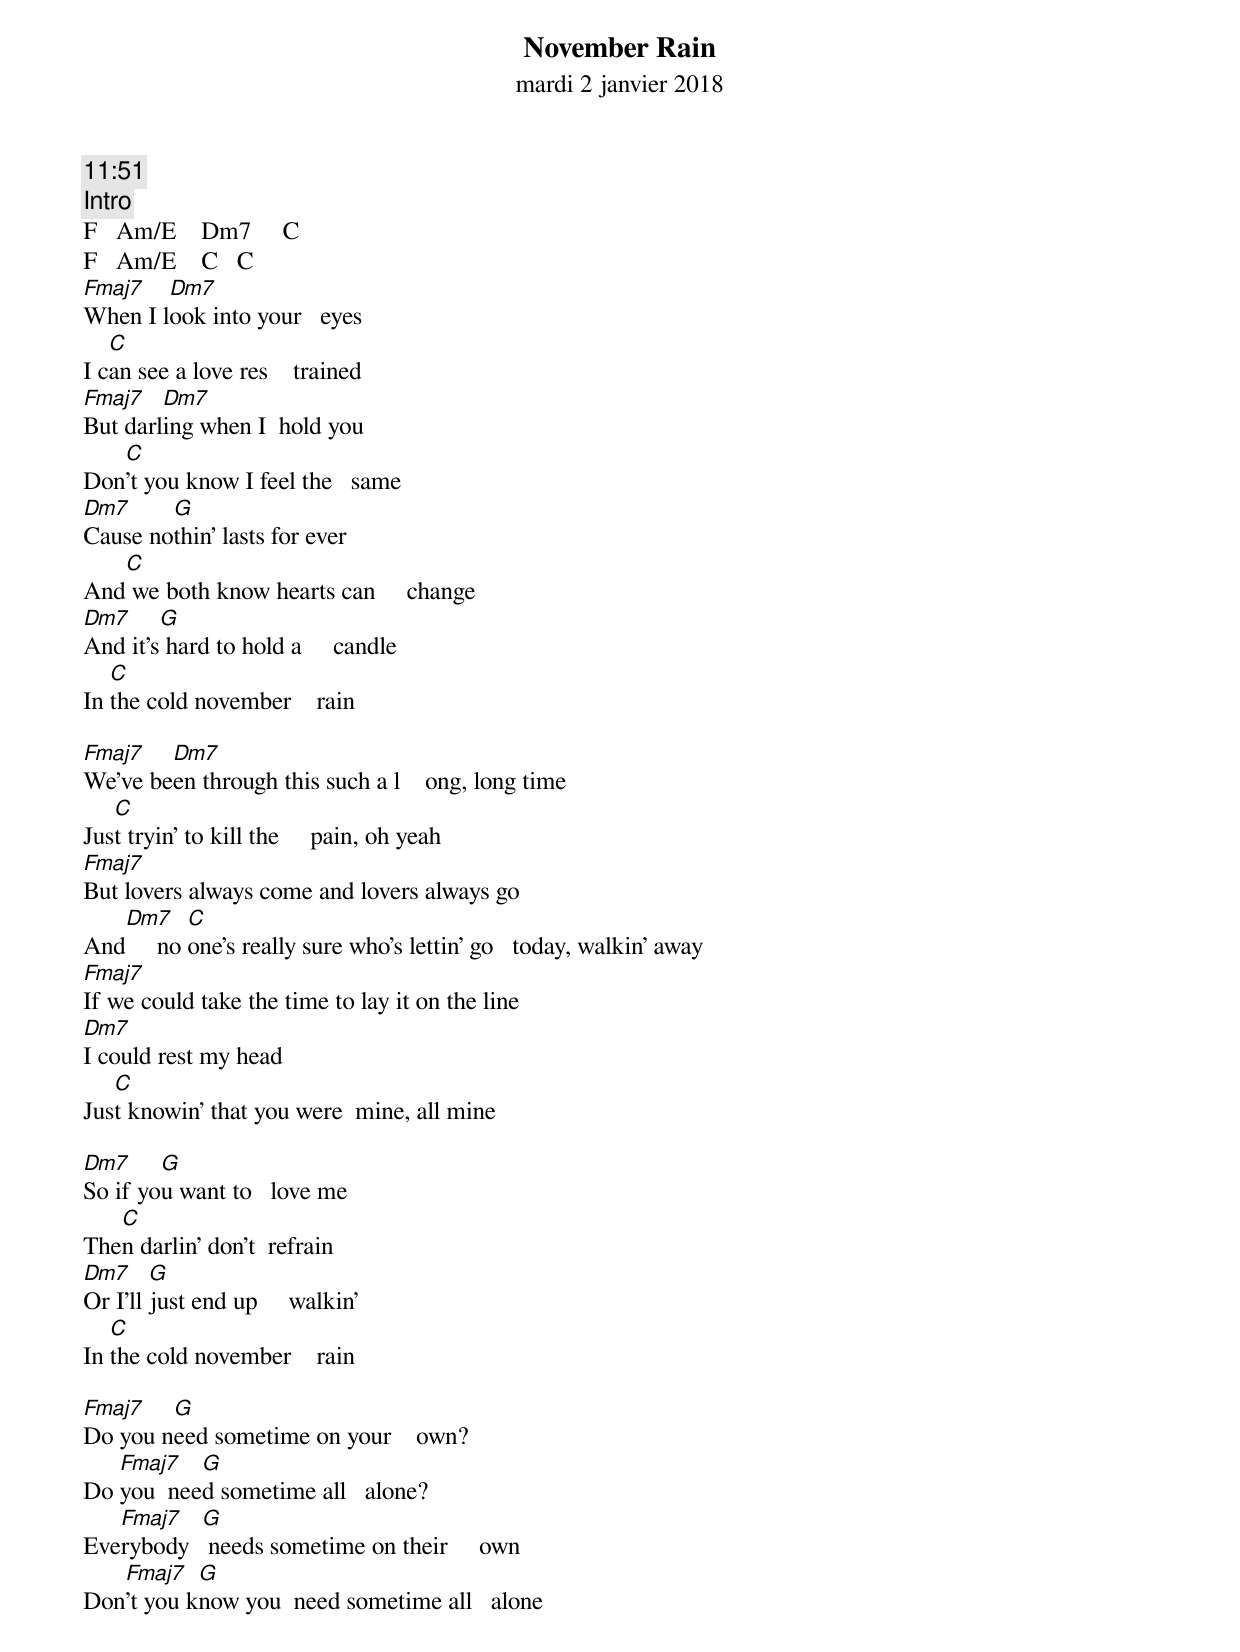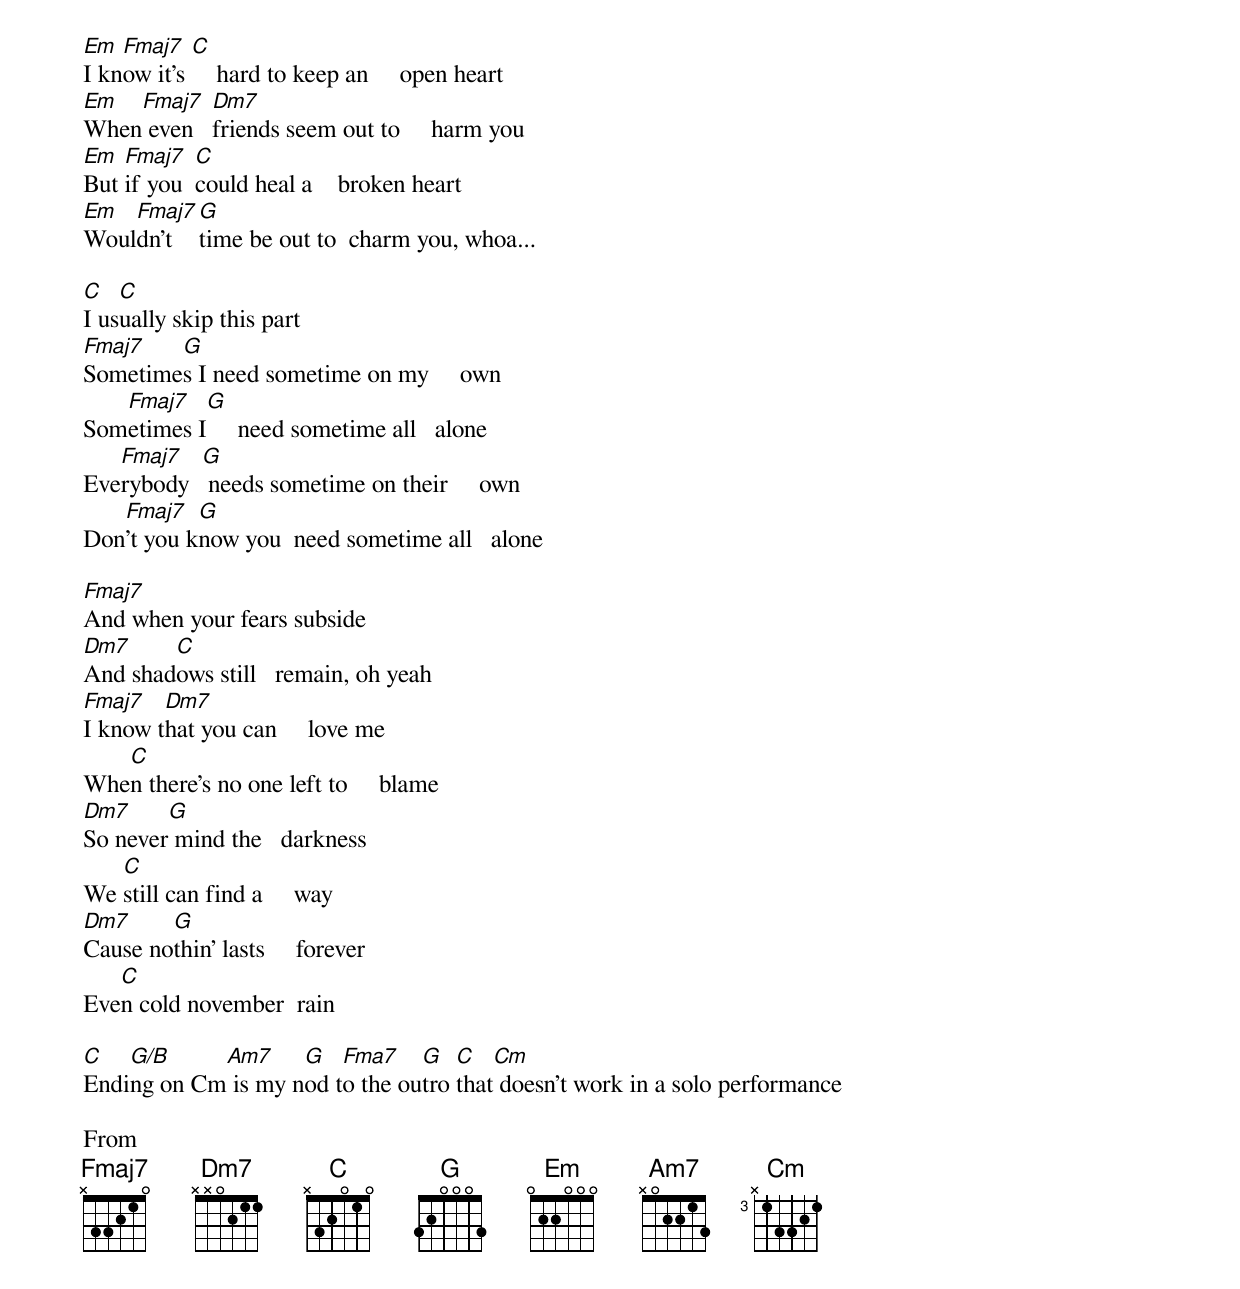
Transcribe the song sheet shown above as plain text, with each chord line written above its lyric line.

November Rain
mardi 2 janvier 2018
11:51
Intro
F   Am/E    Dm7     C
F   Am/E    C   C
Fmaj7   Dm7
When I look into your   eyes
   C
I can see a love res    trained
Fmaj7   Dm7
But darling when I  hold you
   C
Don’t you know I feel the   same
Dm7     G
Cause nothin’ lasts for ever
   C
And we both know hearts can     change
Dm7     G
And it’s hard to hold a     candle
   C
In the cold november    rain

Fmaj7   Dm7
We’ve been through this such a l    ong, long time
   C
Just tryin’ to kill the     pain, oh yeah
Fmaj7
But lovers always come and lovers always go
   Dm7     C
And     no one’s really sure who’s lettin’ go   today, walkin’ away
Fmaj7
If we could take the time to lay it on the line
Dm7
I could rest my head
   C
Just knowin’ that you were  mine, all mine

Dm7     G
So if you want to   love me
   C
Then darlin’ don’t  refrain
Dm7     G
Or I’ll just end up     walkin’
   C
In the cold november    rain

Fmaj7   G
Do you need sometime on your    own?
   Fmaj7   G
Do you  need sometime all   alone?
   Fmaj7   G
Everybody   needs sometime on their     own
   Fmaj7   G
Don’t you know you  need sometime all   alone

Em  Fmaj7   C
I know it’s     hard to keep an     open heart
Em  Fmaj7   Dm7
When even   friends seem out to     harm you
Em  Fmaj7   C
But if you  could heal a    broken heart
Em  Fmaj7   G
Wouldn’t    time be out to  charm you, whoa...

C   C
I usually skip this part
Fmaj7   G
Sometimes I need sometime on my     own
   Fmaj7   G
Sometimes I     need sometime all   alone
   Fmaj7   G
Everybody   needs sometime on their     own
   Fmaj7   G
Don’t you know you  need sometime all   alone

Fmaj7
And when your fears subside
Dm7     C
And shadows still   remain, oh yeah
Fmaj7   Dm7
I know that you can     love me
   C
When there’s no one left to     blame
Dm7     G
So never mind the   darkness
   C
We still can find a     way
Dm7     G
Cause nothin’ lasts     forever
   C
Even cold november  rain

C   G/B     Am7     G   Fma7    G   C   Cm
Ending on Cm is my nod to the outro that doesn’t work in a solo performance

From <http://awesomesongbook.com/dan_songbook/dan_songbook.html#s_gunsandrosesnovemberrain>
